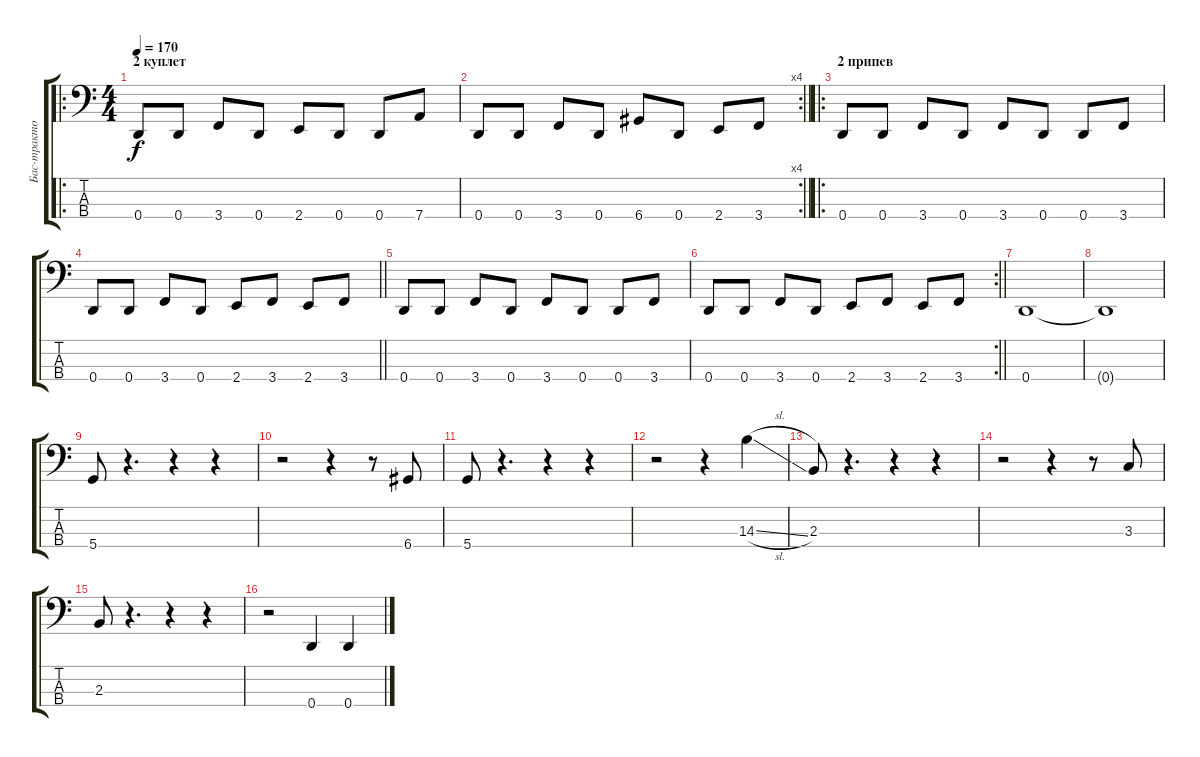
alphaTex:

\track ("Бас-тракторист" "Бас-тракто") {instrument electricbasspick}
\staff {score tabs}
\tuning (G2 D2 A1 D1) {hide}
\ro
\ts (4 4)
\section ("" "2 куплет")
\tempo 170
\clef f4
\ks c
0.4.8{dy f} 0.4.8 3.4.8 0.4.8 2.4.8 0.4.8 0.4.8 7.4.8 |
\rc 4
\barLineRight lightlight
0.4.8 0.4.8 3.4.8 0.4.8 6.4.8 0.4.8 2.4.8 3.4.8 |
\ro
\section ("" "2 припев")
0.4.8 0.4.8 3.4.8 0.4.8 3.4.8 0.4.8 0.4.8 3.4.8 |
\barLineRight lightlight
0.4.8 0.4.8 3.4.8 0.4.8 2.4.8 3.4.8 2.4.8 3.4.8 |
0.4.8 0.4.8 3.4.8 0.4.8 3.4.8 0.4.8 0.4.8 3.4.8 |
\rc 2
\barLineRight lightlight
0.4.8 0.4.8 3.4.8 0.4.8 2.4.8 3.4.8 2.4.8 3.4.8 |
0.4.1 |
0.4{t}.1 |
5.4.8 r.4{d} r.4 r.4 |
r.2 r.4 r.8 6.4.8 |
5.4.8 r.4{d} r.4 r.4 |
r.2 r.4 14.3{sl}.4 |
2.3.8 r.4{d} r.4 r.4 |
r.2 r.4 r.8 3.3.8 |
2.3.8 r.4{d} r.4 r.4 |
r.2 0.4.4{volume 12} 0.4.4
